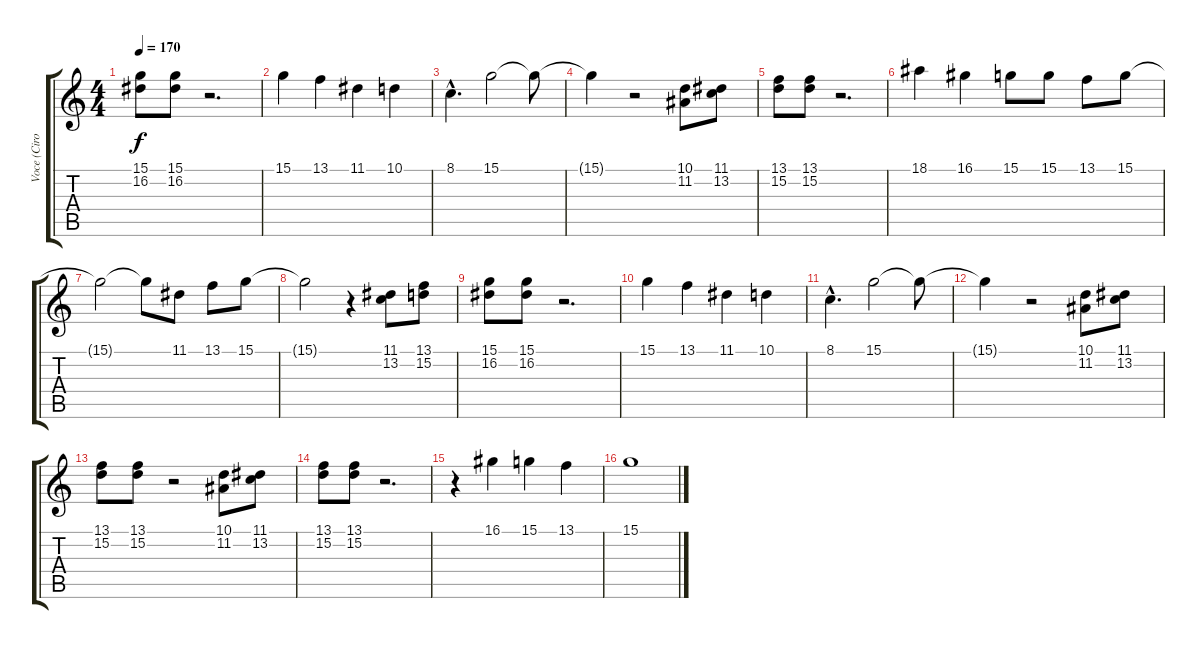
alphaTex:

\track ("Voce (Ciro)" "Voce (Ciro") {instrument lead6voice}
\staff {score tabs}
\tuning (E4 B3 G3 D3 A2 E2) {hide}
\ts (4 4)
\tempo 170
\clef g2
\ks c
(15.1 16.2).8{dy f} (15.1 16.2).8 r.2{d} |
15.1.4 13.1.4 11.1.4 10.1.4 |
8.1{hac}.4{d} 15.1.2 15.1{t}.8 |
15.1{t}.4 r.2 (10.1 11.2).8 (11.1 13.2).8 |
(13.1 15.2).8 (13.1 15.2).8 r.2{d} |
18.1.4 16.1.4 15.1.8 15.1.8 13.1.8 15.1.8 |
15.1{t}.2 15.1{t}.8 11.1.8 13.1.8 15.1.8 |
15.1{t}.2 r.4 (11.1 13.2).8 (13.1 15.2).8 |
(15.1 16.2).8 (15.1 16.2).8 r.2{d} |
15.1.4 13.1.4 11.1.4 10.1.4 |
8.1{hac}.4{d} 15.1.2 15.1{t}.8 |
15.1{t}.4 r.2 (10.1 11.2).8 (11.1 13.2).8 |
(13.1 15.2).8 (13.1 15.2).8 r.2 (10.1 11.2).8 (11.1 13.2).8 |
(13.1 15.2).8 (13.1 15.2).8 r.2{d} |
r.4 16.1.4 15.1.4 13.1.4 |
15.1.1{volume 0}
